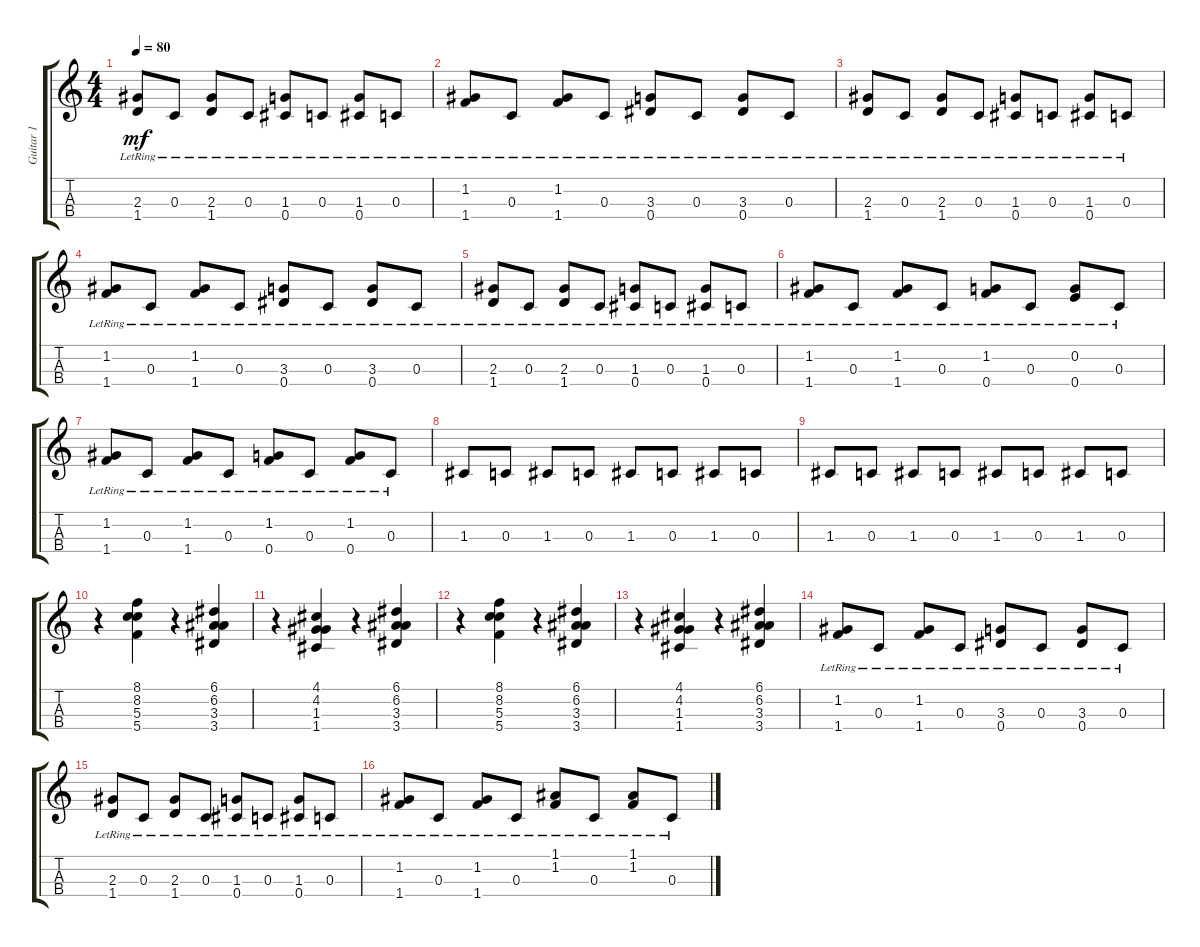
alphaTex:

\track ("Guitar 1" "Guitar 1") {instrument shamisen}
\staff {score tabs}
\tuning (A4 E4 C4 G4) {hide}
\ts (4 4)
\tempo 80
\clef g2
\ks c
(2.3{lr} 1.4{lr}).8{dy mf} 0.3{lr}.8 (2.3{lr} 1.4{lr}).8 0.3{lr}.8 (1.3{lr} 0.4{lr}).8 0.3{lr}.8 (1.3{lr} 0.4{lr}).8 0.3{lr}.8 |
(1.2{lr} 1.4{lr}).8 0.3{lr}.8 (1.2{lr} 1.4{lr}).8 0.3{lr}.8 (3.3{lr} 0.4{lr}).8 0.3{lr}.8 (3.3{lr} 0.4{lr}).8 0.3{lr}.8 |
(2.3{lr} 1.4{lr}).8 0.3{lr}.8 (2.3{lr} 1.4{lr}).8 0.3{lr}.8 (1.3{lr} 0.4{lr}).8 0.3{lr}.8 (1.3{lr} 0.4{lr}).8 0.3{lr}.8 |
(1.2{lr} 1.4{lr}).8 0.3{lr}.8 (1.2{lr} 1.4{lr}).8 0.3{lr}.8 (3.3{lr} 0.4{lr}).8 0.3{lr}.8 (3.3{lr} 0.4{lr}).8 0.3{lr}.8 |
(2.3{lr} 1.4{lr}).8 0.3{lr}.8 (2.3{lr} 1.4{lr}).8 0.3{lr}.8 (1.3{lr} 0.4{lr}).8 0.3{lr}.8 (1.3{lr} 0.4{lr}).8 0.3{lr}.8 |
(1.2{lr} 1.4{lr}).8 0.3{lr}.8 (1.2{lr} 1.4{lr}).8 0.3{lr}.8 (1.2{lr} 0.4{lr}).8 0.3{lr}.8 (0.2{lr} 0.4{lr}).8 0.3{lr}.8 |
(1.2{lr} 1.4{lr}).8 0.3{lr}.8 (1.2{lr} 1.4{lr}).8 0.3{lr}.8 (1.2{lr} 0.4{lr}).8 0.3{lr}.8 (1.2{lr} 0.4{lr}).8 0.3{lr}.8 |
1.3.8 0.3.8 1.3.8 0.3.8 1.3.8 0.3.8 1.3.8 0.3.8 |
1.3.8 0.3.8 1.3.8 0.3.8 1.3.8 0.3.8 1.3.8 0.3.8 |
r.4 (8.1 8.2 5.3 5.4).4 r.4 (6.1 6.2 3.3 3.4).4 |
r.4 (4.1 4.2 1.3 1.4).4 r.4 (6.1 6.2 3.3 3.4).4 |
r.4 (8.1 8.2 5.3 5.4).4 r.4 (6.1 6.2 3.3 3.4).4 |
r.4 (4.1 4.2 1.3 1.4).4 r.4 (6.1 6.2 3.3 3.4).4 |
(1.2{lr} 1.4{lr}).8 0.3{lr}.8 (1.2{lr} 1.4{lr}).8 0.3{lr}.8 (3.3{lr} 0.4{lr}).8 0.3{lr}.8 (3.3{lr} 0.4{lr}).8 0.3{lr}.8 |
(2.3{lr} 1.4{lr}).8 0.3{lr}.8 (2.3{lr} 1.4{lr}).8 0.3{lr}.8 (1.3{lr} 0.4{lr}).8 0.3{lr}.8 (1.3{lr} 0.4{lr}).8 0.3{lr}.8 |
(1.2{lr} 1.4{lr}).8 0.3{lr}.8 (1.2{lr} 1.4{lr}).8 0.3{lr}.8 (1.1{lr} 1.2{lr}).8 0.3{lr}.8 (1.1{lr} 1.2{lr}).8 0.3{lr}.8
